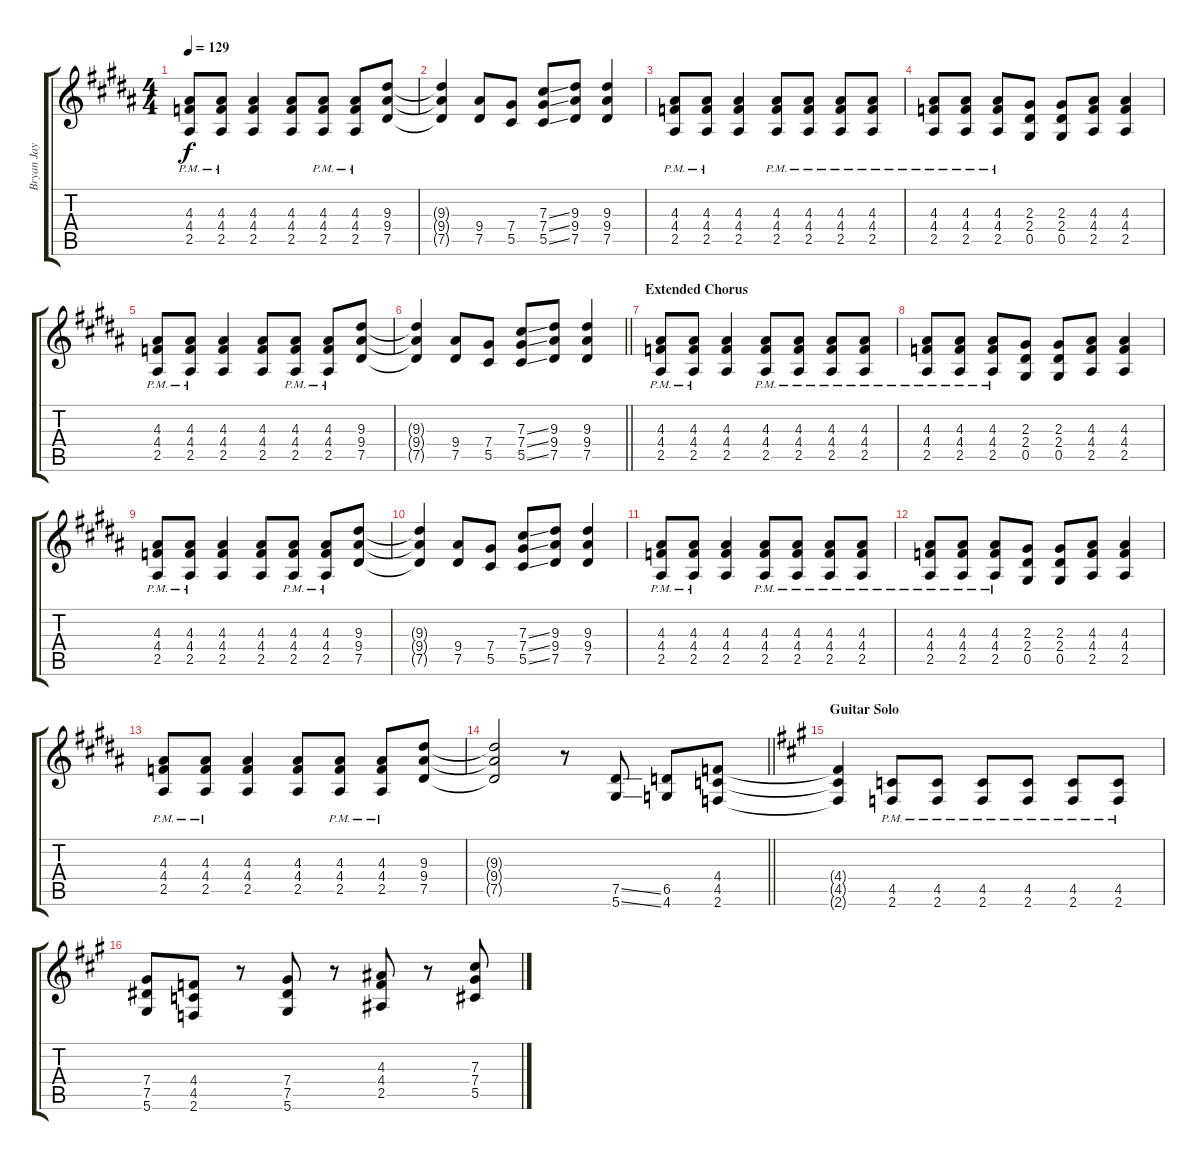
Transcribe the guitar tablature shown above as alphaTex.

\track ("Bryan Jay" "Bryan Jay") {instrument overdrivenguitar}
\staff {score tabs}
\tuning (Eb4 Bb3 Gb3 Db3 Ab2 Eb2) {hide}
\ts (4 4)
\tempo 129
\clef g2
\ks b
(4.3{pm} 4.4{pm} 2.5{pm}).8{dy f} (4.3{pm} 4.4{pm} 2.5{pm}).8 (4.3 4.4 2.5).4 (4.3 4.4 2.5).8 (4.3{pm} 4.4{pm} 2.5{pm}).8 (4.3{pm} 4.4{pm} 2.5{pm}).8 (9.3 9.4 7.5).8 |
(9.3{t} 9.4{t} 7.5{t}).4 (9.4 7.5).8 (7.4 5.5).8 (7.3{ss} 7.4{ss} 5.5{ss}).8 (9.3 9.4 7.5).8 (9.3 9.4 7.5).4 |
(4.3{pm} 4.4{pm} 2.5{pm}).8 (4.3{pm} 4.4{pm} 2.5{pm}).8 (4.3 4.4 2.5).4 (4.3{pm} 4.4{pm} 2.5{pm}).8 (4.3{pm} 4.4{pm} 2.5{pm}).8 (4.3{pm} 4.4{pm} 2.5{pm}).8 (4.3{pm} 4.4{pm} 2.5{pm}).8 |
(4.3{pm} 4.4{pm} 2.5{pm}).8 (4.3{pm} 4.4{pm} 2.5{pm}).8 (4.3{pm} 4.4{pm} 2.5{pm}).8 (2.3 2.4 0.5).8 (2.3 2.4 0.5).8 (4.3 4.4 2.5).8 (4.3 4.4 2.5).4 |
(4.3{pm} 4.4{pm} 2.5{pm}).8 (4.3{pm} 4.4{pm} 2.5{pm}).8 (4.3 4.4 2.5).4 (4.3 4.4 2.5).8 (4.3{pm} 4.4{pm} 2.5{pm}).8 (4.3{pm} 4.4{pm} 2.5{pm}).8 (9.3 9.4 7.5).8 |
\barLineRight lightlight
(9.3{t} 9.4{t} 7.5{t}).4 (9.4 7.5).8 (7.4 5.5).8 (7.3{ss} 7.4{ss} 5.5{ss}).8 (9.3 9.4 7.5).8 (9.3 9.4 7.5).4 |
\section ("" "Extended Chorus")
(4.3{pm} 4.4{pm} 2.5{pm}).8 (4.3{pm} 4.4{pm} 2.5{pm}).8 (4.3 4.4 2.5).4 (4.3{pm} 4.4{pm} 2.5{pm}).8 (4.3{pm} 4.4{pm} 2.5{pm}).8 (4.3{pm} 4.4{pm} 2.5{pm}).8 (4.3{pm} 4.4{pm} 2.5{pm}).8 |
(4.3{pm} 4.4{pm} 2.5{pm}).8 (4.3{pm} 4.4{pm} 2.5{pm}).8 (4.3{pm} 4.4{pm} 2.5{pm}).8 (2.3 2.4 0.5).8 (2.3 2.4 0.5).8 (4.3 4.4 2.5).8 (4.3 4.4 2.5).4 |
(4.3{pm} 4.4{pm} 2.5{pm}).8 (4.3{pm} 4.4{pm} 2.5{pm}).8 (4.3 4.4 2.5).4 (4.3 4.4 2.5).8 (4.3{pm} 4.4{pm} 2.5{pm}).8 (4.3{pm} 4.4{pm} 2.5{pm}).8 (9.3 9.4 7.5).8 |
(9.3{t} 9.4{t} 7.5{t}).4 (9.4 7.5).8 (7.4 5.5).8 (7.3{ss} 7.4{ss} 5.5{ss}).8 (9.3 9.4 7.5).8 (9.3 9.4 7.5).4 |
(4.3{pm} 4.4{pm} 2.5{pm}).8 (4.3{pm} 4.4{pm} 2.5{pm}).8 (4.3 4.4 2.5).4 (4.3{pm} 4.4{pm} 2.5{pm}).8 (4.3{pm} 4.4{pm} 2.5{pm}).8 (4.3{pm} 4.4{pm} 2.5{pm}).8 (4.3{pm} 4.4{pm} 2.5{pm}).8 |
(4.3{pm} 4.4{pm} 2.5{pm}).8 (4.3{pm} 4.4{pm} 2.5{pm}).8 (4.3{pm} 4.4{pm} 2.5{pm}).8 (2.3 2.4 0.5).8 (2.3 2.4 0.5).8 (4.3 4.4 2.5).8 (4.3 4.4 2.5).4 |
(4.3{pm} 4.4{pm} 2.5{pm}).8 (4.3{pm} 4.4{pm} 2.5{pm}).8 (4.3 4.4 2.5).4 (4.3 4.4 2.5).8 (4.3{pm} 4.4{pm} 2.5{pm}).8 (4.3{pm} 4.4{pm} 2.5{pm}).8 (9.3 9.4 7.5).8 |
\barLineRight lightlight
(9.3{t} 9.4{t} 7.5{t}).2 r.8 (7.5{ss} 5.6{ss}).8 (6.5 4.6).8 (4.4 4.5 2.6).8 |
\section ("" "Guitar Solo")
\ks a
(4.4{t} 4.5{t} 2.6{t}).4 (4.5{pm} 2.6{pm}).8 (4.5{pm} 2.6{pm}).8 (4.5{pm} 2.6{pm}).8 (4.5{pm} 2.6{pm}).8 (4.5{pm} 2.6{pm}).8 (4.5{pm} 2.6{pm}).8 |
(7.4 7.5 5.6).8 (4.4 4.5 2.6).8 r.8 (7.4 7.5 5.6).8 r.8 (4.3 4.4 2.5).8 r.8 (7.3 7.4 5.5).8
